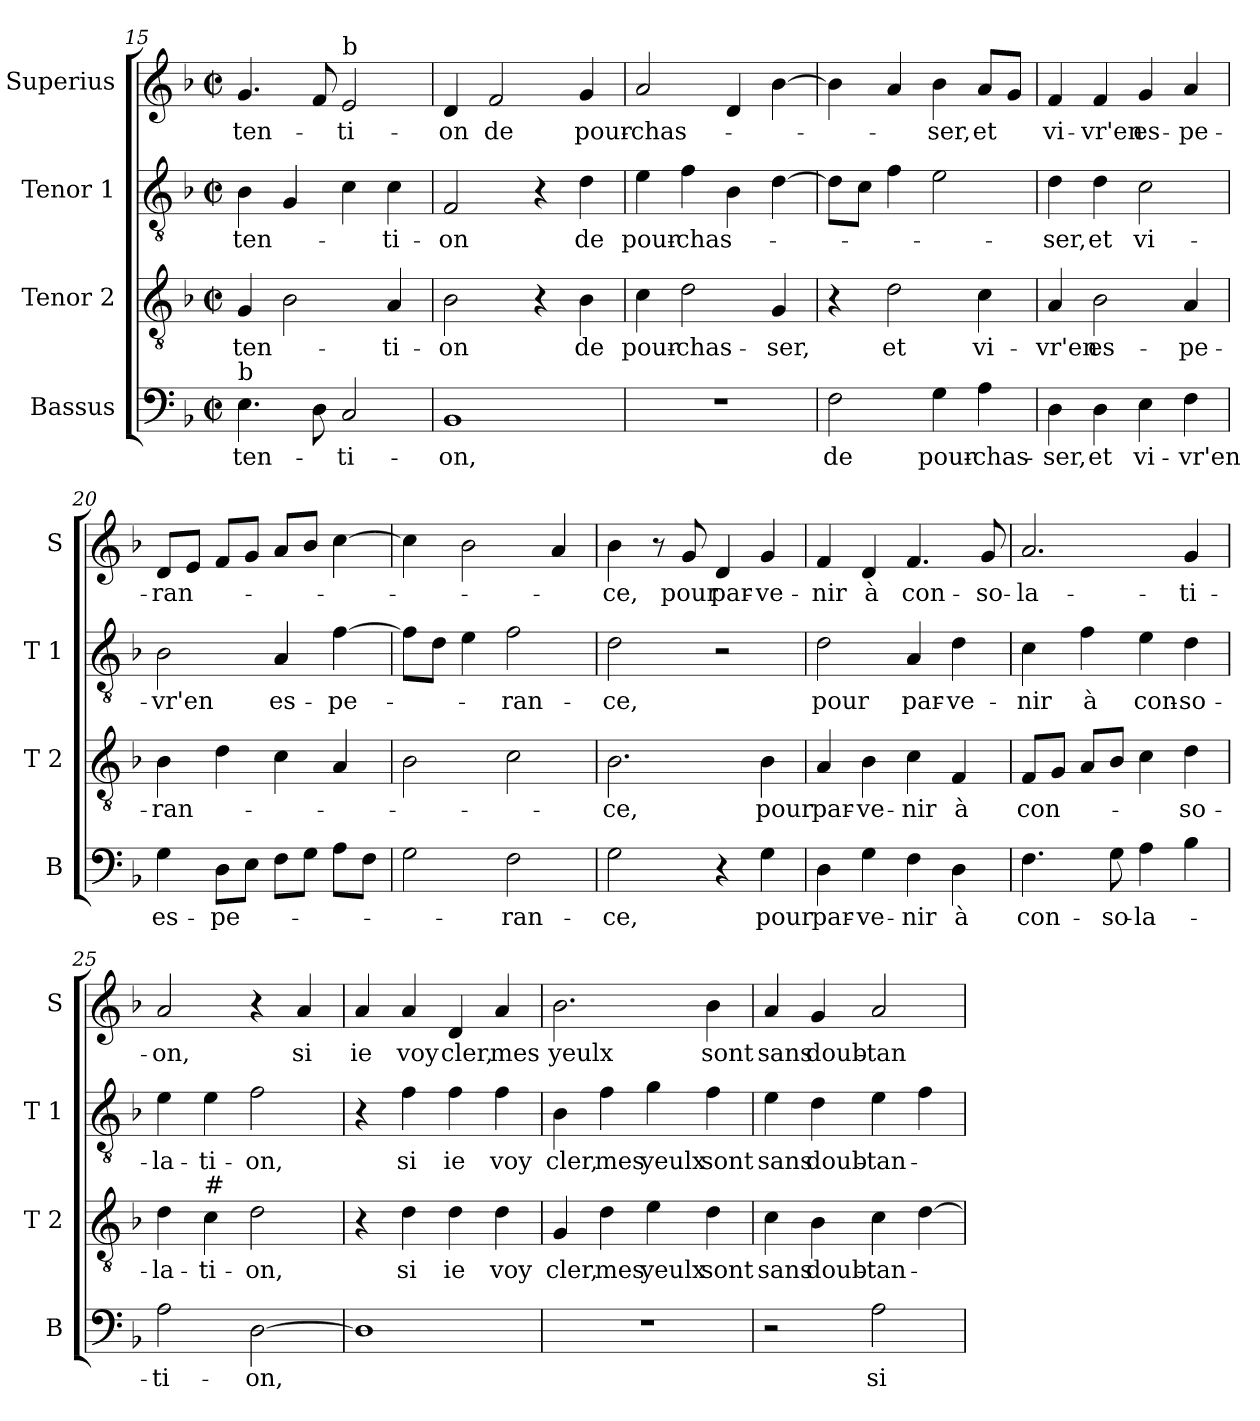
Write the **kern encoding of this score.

**kern	**text	**kern	**text	**kern	**text	**kern	**text
*part4	*part4	*part3	*part3	*part2	*part2	*part1	*part1
*staff4	*staff4	*staff3	*staff3	*staff2	*staff2	*staff1	*staff1
*I"Bassus	*	*I"Tenor 2	*	*I"Tenor 1	*	*I"Superius	*
*I'B	*	*I'T 2	*	*I'T 1	*	*I'S	*
*clefF4	*	*clefGv2	*	*clefGv2	*	*clefG2	*
*k[b-]	*	*k[b-]	*	*k[b-]	*	*k[b-]	*
*F:	*	*F:	*	*F:	*	*F:	*
*M2/2	*	*M2/2	*	*M2/2	*	*M2/2	*
*met(c|)	*	*met(c|)	*	*met(c|)	*	*met(c|)	*
=15	=15	=15	=15	=15	=15	=15	=15
!LO:TX:a:t=b	!	!	!	!	!	!	!
!	!LO:LY:b	!	!LO:LY:b	!	!LO:LY:b	!	!LO:LY:b
4.E\	-ten-	4G/	-ten-	4B-\	-ten-	4.g/	-ten-
.	.	2B-\	.	4G/	.	.	.
8D\	.	.	.	.	.	8f/	.
!	!	!	!	!	!	!LO:TX:a:t=b	!
!	!LO:LY:b	!	!	!	!	!	!LO:LY:b
2C/	-ti-	.	.	4c\	.	2e/	-ti-
!	!	!	!LO:LY:b	!	!LO:LY:b	!	!
.	.	4A/	-ti-	4c\	-ti-	.	.
!!LO:PB:g=z
=16	=16	=16	=16	=16	=16	=16	=16
!	!LO:LY:b	!	!LO:LY:b	!	!LO:LY:b	!	!LO:LY:b
1BB-	-on,	2B-\	-on	2F/	-on	4d/	-on
!	!	!	!	!	!	!	!LO:LY:b
.	.	.	.	.	.	2f/	de
.	.	4r	.	4r	.	.	.
!	!	!	!LO:LY:b	!	!LO:LY:b	!	!LO:LY:b
.	.	4B-\	de	4d\	de	4g/	pour-
=17	=17	=17	=17	=17	=17	=17	=17
!	!	!	!LO:LY:b	!	!LO:LY:b	!	!LO:LY:b
1r	.	4c\	pour-	4e\	pour-	2a/	-chas-
!	!	!	!LO:LY:b	!	!LO:LY:b	!	!
.	.	2d\	-chas-	4f\	-chas-	.	.
.	.	.	.	4B-\	.	4d/	.
!	!	!	!LO:LY:b	!	!	!	!
.	.	4G/	-ser,	[4d\	.	[4b-\	.
=18	=18	=18	=18	=18	=18	=18	=18
!	!LO:LY:b	!	!	!	!	!	!
2F\	de	4r	.	8d\L]	.	4b-\]	.
.	.	.	.	8c\J	.	.	.
!	!	!	!LO:LY:b	!	!	!	!
.	.	2d\	et	4f\	.	4a/	.
!	!LO:LY:b	!	!	!	!	!	!LO:LY:b
4G\	pour-	.	.	2e\	.	4b-\	-ser,
!	!LO:LY:b	!	!LO:LY:b	!	!	!	!LO:LY:b
4A\	-chas-	4c\	vi-	.	.	8a/L	et
.	.	.	.	.	.	8g/J	.
=19	=19	=19	=19	=19	=19	=19	=19
!	!LO:LY:b	!	!LO:LY:b	!	!LO:LY:b	!	!LO:LY:b
4D\	-ser,	4A/	-vr'en	4d\	-ser,	4f/	vi-
!	!LO:LY:b	!	!LO:LY:b	!	!LO:LY:b	!	!LO:LY:b
4D\	et	2B-\	es-	4d\	et	4f/	-vr'en
!	!LO:LY:b	!	!	!	!LO:LY:b	!	!LO:LY:b
4E\	vi-	.	.	2c\	vi-	4g/	es-
!	!LO:LY:b	!	!LO:LY:b	!	!	!	!LO:LY:b
4F\	-vr'en	4A/	-pe-	.	.	4a/	-pe-
=20	=20	=20	=20	=20	=20	=20	=20
!	!LO:LY:b	!	!LO:LY:b	!	!LO:LY:b	!	!LO:LY:b
4G\	es-	4B-\	-ran-	2B-\	-vr'en	8d/L	-ran-
.	.	.	.	.	.	8e/J	.
!	!LO:LY:b	!	!	!	!	!	!
8D\L	-pe-	4d\	.	.	.	8f/L	.
8E\J	.	.	.	.	.	8g/J	.
!	!	!	!	!	!LO:LY:b	!	!
8F\L	.	4c\	.	4A/	es-	8a/L	.
8G\J	.	.	.	.	.	8b-/J	.
!	!	!	!	!	!LO:LY:b	!	!
8A\L	.	4A/	.	[4f\	-pe-	[4cc\	.
8F\J	.	.	.	.	.	.	.
!!LO:LB:g=z
=21	=21	=21	=21	=21	=21	=21	=21
2G\	.	2B-\	.	8f\L]	.	4cc\]	.
.	.	.	.	8d\J	.	.	.
.	.	.	.	4e\	.	2b-\	.
!	!LO:LY:b	!	!	!	!LO:LY:b	!	!
2F\	-ran-	2c\	.	2f\	-ran-	.	.
.	.	.	.	.	.	4a/	.
=22	=22	=22	=22	=22	=22	=22	=22
!	!LO:LY:b	!	!LO:LY:b	!	!LO:LY:b	!	!LO:LY:b
2G\	-ce,	2.B-\	-ce,	2d\	-ce,	4b-\	-ce,
.	.	.	.	.	.	8r	.
!	!	!	!	!	!	!	!LO:LY:b
.	.	.	.	.	.	8g/	pour
!	!	!	!	!	!	!	!LO:LY:b
4r	.	.	.	2r	.	4d/	par-
!	!LO:LY:b	!	!LO:LY:b	!	!	!	!LO:LY:b
4G\	pour	4B-\	pour	.	.	4g/	-ve-
=23	=23	=23	=23	=23	=23	=23	=23
!	!LO:LY:b	!	!LO:LY:b	!	!LO:LY:b	!	!LO:LY:b
4D\	par-	4A/	par-	2d\	pour	4f/	-nir
!	!LO:LY:b	!	!LO:LY:b	!	!	!	!LO:LY:b
4G\	-ve-	4B-\	-ve-	.	.	4d/	à
!	!LO:LY:b	!	!LO:LY:b	!	!LO:LY:b	!	!LO:LY:b
4F\	-nir	4c\	-nir	4A/	par-	4.f/	con-
!	!LO:LY:b	!	!LO:LY:b	!	!LO:LY:b	!	!
4D\	à	4F/	à	4d\	-ve-	.	.
!	!	!	!	!	!	!	!LO:LY:b
.	.	.	.	.	.	8g/	-so-
=24	=24	=24	=24	=24	=24	=24	=24
!	!LO:LY:b	!	!LO:LY:b	!	!LO:LY:b	!	!LO:LY:b
4.F\	con-	8F/L	con-	4c\	-nir	2.a/	-la-
.	.	8G/J	.	.	.	.	.
!	!	!	!	!	!LO:LY:b	!	!
.	.	8A/L	.	4f\	à	.	.
!	!LO:LY:b	!	!	!	!	!	!
8G\	-so-	8B-/J	.	.	.	.	.
!	!LO:LY:b	!	!	!	!LO:LY:b	!	!
4A\	-la-	4c\	.	4e\	con-	.	.
!	!	!	!LO:LY:b	!	!LO:LY:b	!	!LO:LY:b
4B-\	.	4d\	-so-	4d\	-so-	4g/	-ti-
=25	=25	=25	=25	=25	=25	=25	=25
!	!LO:LY:b	!	!LO:LY:b	!	!LO:LY:b	!	!LO:LY:b
2A\	-ti-	4d\	-la-	4e\	-la-	2a/	-on,
!	!	!LO:TX:a:t=#	!	!	!	!	!
!	!	!	!LO:LY:b	!	!LO:LY:b	!	!
.	.	4c\	-ti-	4e\	-ti-	.	.
!	!LO:LY:b	!	!LO:LY:b	!	!LO:LY:b	!	!
[2D\	-on,	2d\	-on,	2f\	-on,	4r	.
!	!	!	!	!	!	!	!LO:LY:b
.	.	.	.	.	.	4a/	si
=26	=26	=26	=26	=26	=26	=26	=26
!	!	!	!	!	!	!	!LO:LY:b
1D]	.	4r	.	4r	.	4a/	ie
!	!	!	!LO:LY:b	!	!LO:LY:b	!	!LO:LY:b
.	.	4d\	si	4f\	si	4a/	voy
!	!	!	!LO:LY:b	!	!LO:LY:b	!	!LO:LY:b
.	.	4d\	ie	4f\	ie	4d/	cler,
!	!	!	!LO:LY:b	!	!LO:LY:b	!	!LO:LY:b
.	.	4d\	voy	4f\	voy	4a/	mes
!!LO:LB:g=z
=27	=27	=27	=27	=27	=27	=27	=27
!	!	!	!LO:LY:b	!	!LO:LY:b	!	!LO:LY:b
1r	.	4G/	cler,	4B-\	cler,	2.b-\	yeulx
!	!	!	!LO:LY:b	!	!LO:LY:b	!	!
.	.	4d\	mes	4f\	mes	.	.
!	!	!	!LO:LY:b	!	!LO:LY:b	!	!
.	.	4e\	yeulx	4g\	yeulx	.	.
!	!	!	!LO:LY:b	!	!LO:LY:b	!	!LO:LY:b
.	.	4d\	sont	4f\	sont	4b-\	sont
=28	=28	=28	=28	=28	=28	=28	=28
!	!	!	!LO:LY:b	!	!LO:LY:b	!	!LO:LY:b
2r	.	4c\	sans	4e\	sans	4a/	sans
!	!	!	!LO:LY:b	!	!LO:LY:b	!	!LO:LY:b
.	.	4B-\	doub-	4d\	doub-	4g/	doub-
!	!LO:LY:b	!	!LO:LY:b	!	!LO:LY:b	!	!LO:LY:b
2A\	si	4c\	-tan-	4e\	-tan-	2a/	-tan-
.	.	[4d\	.	4f\	.	.	.
=	=	=	=	=	=	=	=
*-	*-	*-	*-	*-	*-	*-	*-
